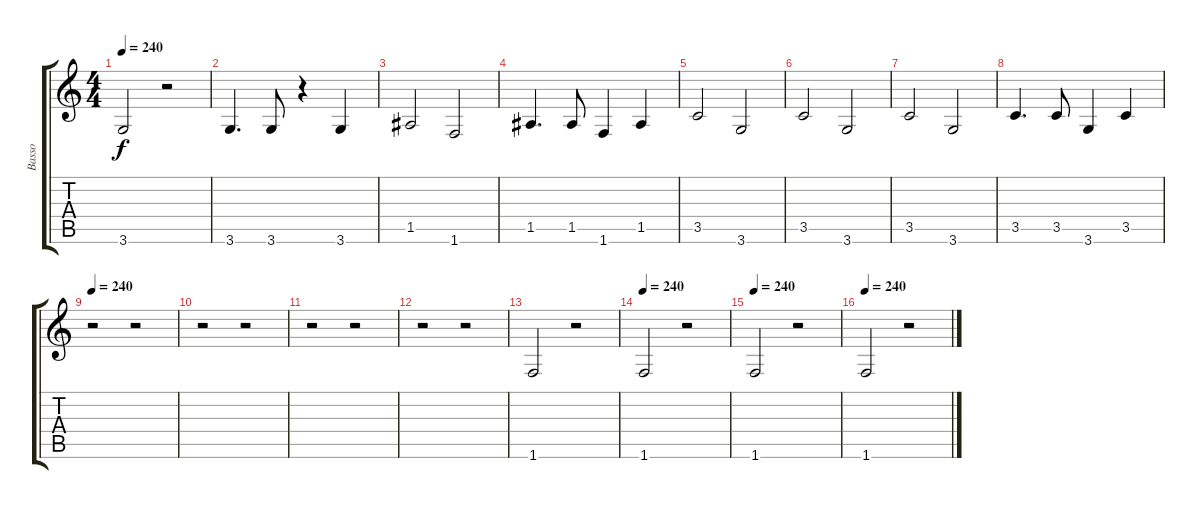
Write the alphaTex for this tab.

\track ("Basso" "Basso") {instrument fretlessbass}
\staff {score tabs}
\tuning (E4 B3 G3 D3 A2 E2) {hide}
\ts (4 4)
\tempo 240
\clef g2
\ks c
3.6.2{dy f} r.2 |
3.6.4{d} 3.6.8 r.4 3.6.4 |
1.5.2 1.6.2 |
1.5.4{d} 1.5.8 1.6.4 1.5.4 |
3.5.2 3.6.2 |
3.5.2 3.6.2 |
3.5.2 3.6.2 |
3.5.4{d} 3.5.8 3.6.4 3.5.4 |
\tempo 240
r.2 r.2 |
r.2 r.2 |
r.2 r.2 |
r.2 r.2 |
1.6.2 r.2 |
\tempo 240
1.6.2 r.2 |
\tempo 240
1.6.2 r.2 |
\tempo 240
1.6.2 r.2
